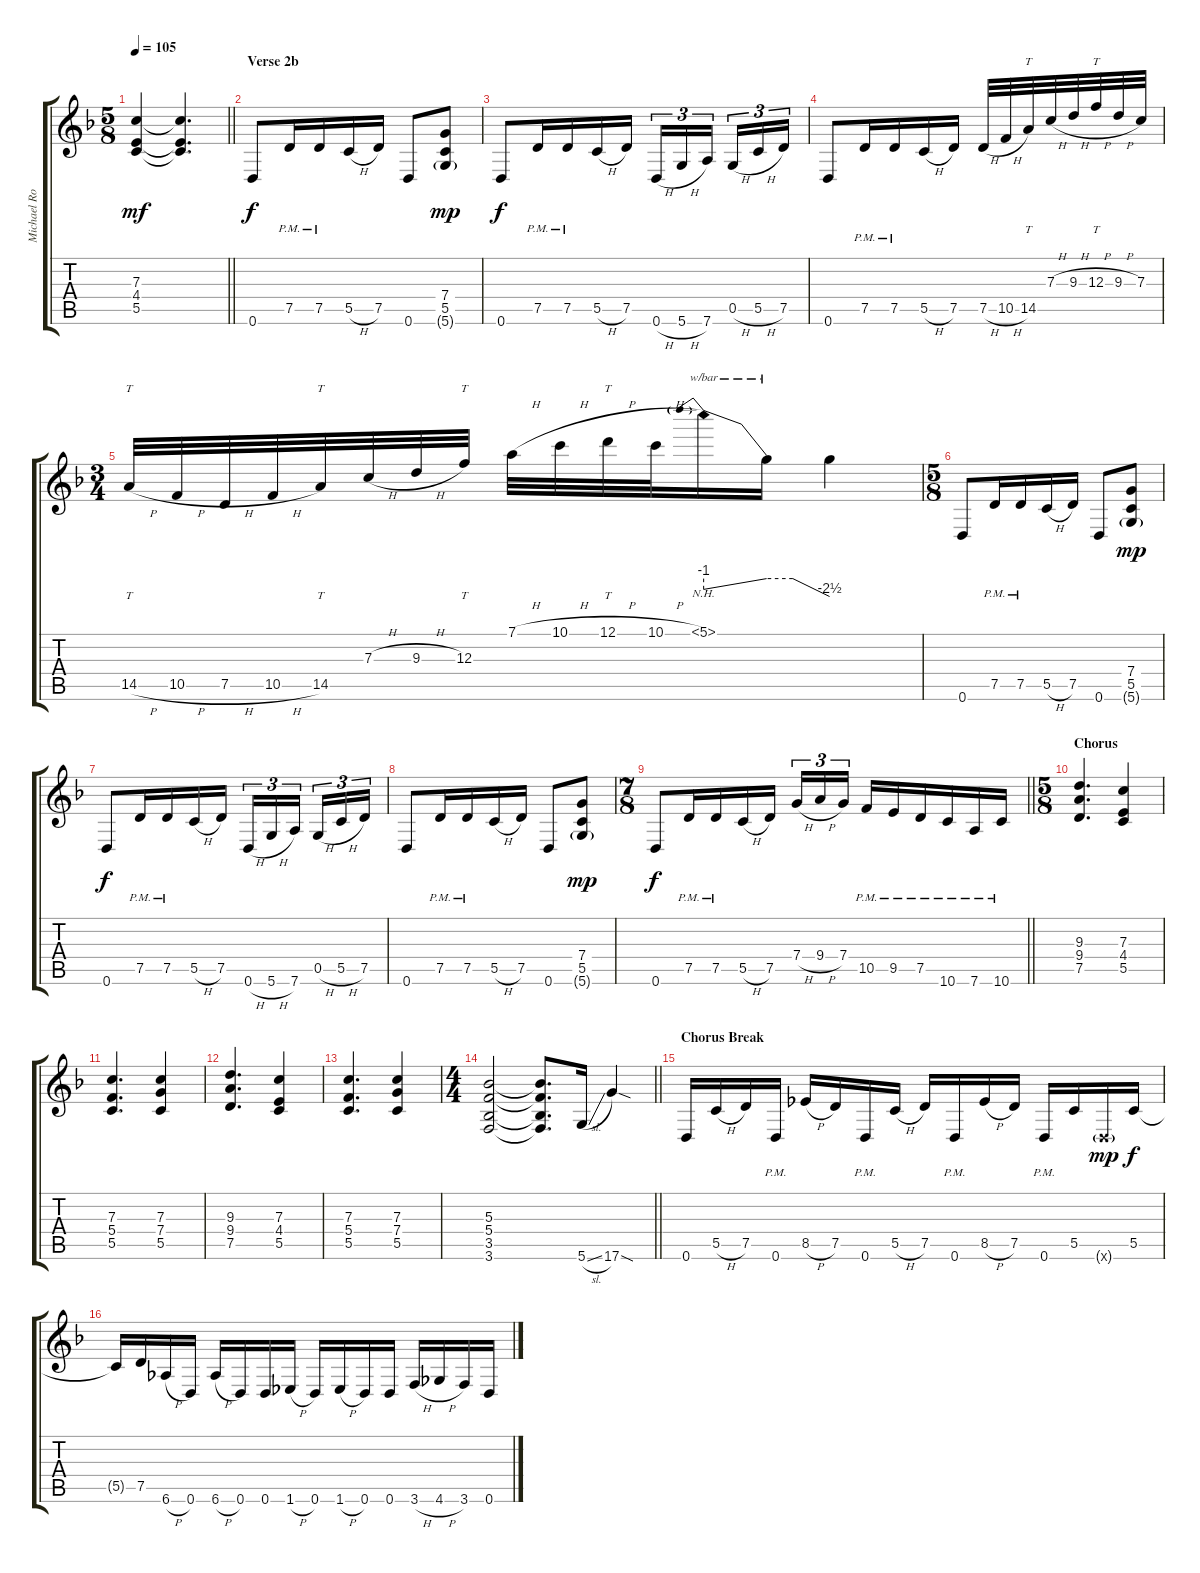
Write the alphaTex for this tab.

\track ("Michael Romeo Gtr. L" "Michael Ro") {instrument distortionguitar}
\staff {score tabs}
\tuning (D4 A3 F3 C3 G2 D2) {hide}
\ts (5 8)
\tempo 105
\clef g2
\barLineRight lightlight
\ks dminor
(7.3 4.4 5.5).4{dy mf} (7.3{t} 4.4{t} 5.5{t}).4{d} |
\section ("" "Verse 2b")
0.6.8{dy f volume 16} 7.5{pm}.16 7.5{pm}.16 5.5{h}.16 7.5.16 0.6.8 (7.4 5.5 5.6{g}).8{dy mp} |
0.6.8{dy f} 7.5{pm}.16 7.5{pm}.16 5.5{h}.16 7.5.16 0.6{h}.16{tu (3 2)} 5.6{h}.16{tu (3 2)} 7.6.16{tu (3 2)} 0.5{h}.16{tu (3 2)} 5.5{h}.16{tu (3 2)} 7.5.16{tu (3 2)} |
0.6.8 7.5{pm}.16 7.5{pm}.16 5.5{h}.16 7.5.16 7.5{h}.32 10.5{h}.32 14.5.32{tt} 7.3{h}.32 9.3{h}.32 12.3{h}.32{tt} 9.3{h}.32 7.3.32 |
\ts (3 4)
14.5{h}.32{tt} 10.5{h}.32 7.5{h}.32 10.5{h}.32 14.5.32{tt} 7.3{h}.32 9.3{h}.32 12.3.32{tt} 7.1{h}.32 10.1{h}.32 12.1{h}.32{tt} 10.1{h}.32 5.1{nh}.16{tbe (predivedive default 0 -4 60 0)} 5.1{t}.16{tbe (custom default 0 0 25 0 60 -10)} 5.1{t}.4 |
\ts (5 8)
0.6.8 7.5{pm}.16 7.5{pm}.16 5.5{h}.16 7.5.16 0.6.8 (7.4 5.5 5.6{g}).8{dy mp} |
0.6.8{dy f} 7.5{pm}.16 7.5{pm}.16 5.5{h}.16 7.5.16 0.6{h}.16{tu (3 2)} 5.6{h}.16{tu (3 2)} 7.6.16{tu (3 2)} 0.5{h}.16{tu (3 2)} 5.5{h}.16{tu (3 2)} 7.5.16{tu (3 2)} |
0.6.8 7.5{pm}.16 7.5{pm}.16 5.5{h}.16 7.5.16 0.6.8 (7.4 5.5 5.6{g}).8{dy mp} |
\ts (7 8)
\barLineRight lightlight
0.6.8{dy f} 7.5{pm}.16 7.5{pm}.16 5.5{h}.16 7.5.16 7.4{h}.16{tu (3 2)} 9.4{h}.16{tu (3 2)} 7.4.16{tu (3 2)} 10.5{pm}.16 9.5{pm}.16 7.5{pm}.16 10.6{pm}.16 7.6{pm}.16 10.6{pm}.16 |
\ts (5 8)
\section ("" "Chorus")
(9.3 9.4 7.5).4{d} (7.3 4.4 5.5).4 |
(7.3 5.4 5.5).4{d} (7.3 7.4 5.5).4 |
(9.3 9.4 7.5).4{d} (7.3 4.4 5.5).4 |
(7.3 5.4 5.5).4{d} (7.3 7.4 5.5).4 |
\ts (4 4)
\barLineRight lightlight
(5.3 5.4 3.5 3.6).2 (5.3{t} 5.4{t} 3.5{t} 3.6{t}).8{d} 5.6{sl}.16 17.6{sod}.4 |
\section ("" "Chorus Break")
0.6.16 5.5{h}.16 7.5.16 0.6{pm}.16 8.5{h}.16 7.5.16 0.6{pm}.16 5.5{h}.16 7.5.16 0.6{pm}.16 8.5{h}.16 7.5.16 0.6{pm}.16 5.5.16 0.6{g x}.16{dy mp} 5.5.16{dy f} |
5.5{t}.16 7.5.16 6.6{h}.16 0.6.16 6.6{h}.16 0.6.16 0.6.16 1.6{h}.16 0.6.16 1.6{h}.16 0.6.16 0.6.16 3.6{h}.16 4.6{h}.16 3.6.16 0.6.16
